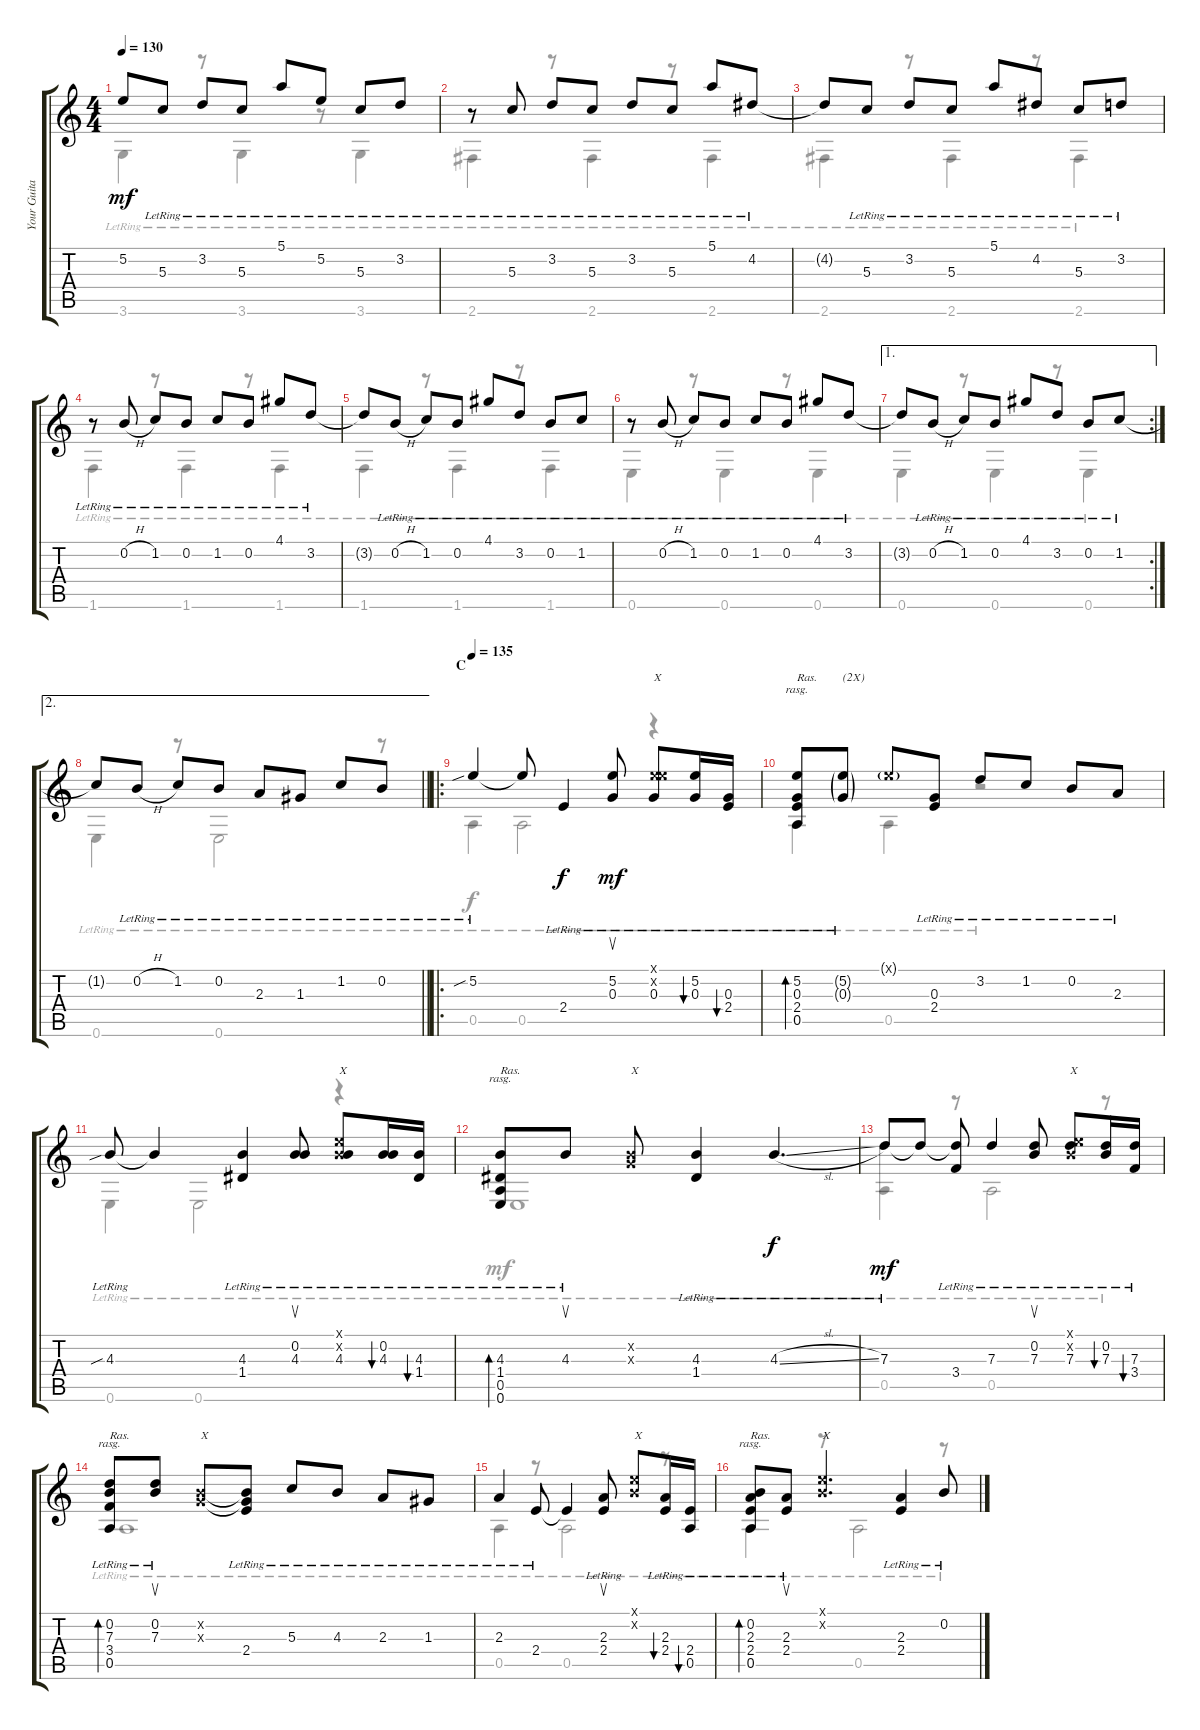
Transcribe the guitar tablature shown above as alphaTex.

\track ("Your Guitar" "Your Guita") {instrument acousticguitarsteel}
\staff {score tabs}
\tuning (E4 B3 G3 D3 A2 E2) {hide}
\voice
\ts (4 4)
\tempo 130
\clef g2
\ks c
5.2{t}.8{dy mf} 5.3{lr}.8 3.2{lr}.8 5.3{lr}.8 5.1{lr}.8 5.2{lr}.8 5.3{lr}.8 3.2{lr}.8 |
r.8 5.3{lr}.8 3.2{lr}.8 5.3{lr}.8 3.2{lr}.8 5.3{lr}.8 5.1{lr}.8 4.2{lr}.8 |
4.2{t}.8 5.3{lr}.8 3.2{lr}.8 5.3{lr}.8 5.1{lr}.8 4.2{lr}.8 5.3{lr}.8 3.2{lr}.8 |
r.8 0.2{h lr}.8 1.2{lr}.8 0.2{lr}.8 1.2{lr}.8 0.2{lr}.8 4.1{lr}.8 3.2{lr}.8 |
3.2{t}.8 0.2{h lr}.8 1.2{lr}.8 0.2{lr}.8 4.1{lr}.8 3.2{lr}.8 0.2{lr}.8 1.2{lr}.8 |
r.8 0.2{h lr}.8 1.2{lr}.8 0.2{lr}.8 1.2{lr}.8 0.2{lr}.8 4.1{lr}.8 3.2{lr}.8 |
\ae 1
\rc 2
3.2{t}.8 0.2{h lr}.8 1.2{lr}.8 0.2{lr}.8 4.1{lr}.8 3.2{lr}.8 0.2{lr}.8 1.2{lr}.8 |
\ae 2
\barLineRight lightlight
1.2{t}.8 0.2{h lr}.8 1.2{lr}.8 0.2{lr}.8 2.3{lr}.8 1.3{lr}.8 1.2{lr}.8 0.2{lr}.8 |
\ro
\section ("" "C")
\tempo 135
5.2{sib lr}.4 5.2{t}.8 2.4{lr}.4{dy f} (5.2{lr} 0.3{lr}).8{su dy mf} (0.1{x} 5.2{x} 0.3{lr}).8{txt "X"} (5.2{lr} 0.3{lr}).16{bu 480} (0.3{lr} 2.4{lr}).16{bu 480} |
(5.2{lr} 0.3{lr} 2.4{lr} 0.5{lr}).8{bd 480 rasg ii txt "Ras."} (5.2{g lr} 0.3{g lr}).8{txt "(2X)"} 0.1{g x}.8 (0.3{lr} 2.4{lr}).8 3.2{lr}.8 1.2{lr}.8 0.2{lr}.8 2.3{lr}.8 |
4.3{sib lr}.8 4.3{t}.4 (4.3{lr} 1.4{lr}).4 (0.2{lr} 4.3{lr}).8{su} (0.1{x} 0.2{x} 4.3{lr}).8{txt "X"} (0.2{lr} 4.3{lr}).16{bu 480} (4.3{lr} 1.4{lr}).16{bu 480} |
(4.3{lr} 1.4{lr} 0.5{lr} 0.6{lr}).8{bd 480 rasg ii txt "Ras."} 4.3{lr}.8{su} (0.2{x} 0.3{x}).8{txt "X"} (4.3{lr} 1.4{lr}).4 4.3{sl lr}.4{d dy f} |
7.3{lr}.8{dy mf} 7.3{t}.8 (7.3{t} 3.4{lr}).8 7.3{lr}.4 (0.2{lr} 7.3{lr}).8{su} (0.1{x} 0.2{x} 7.3{lr}).8{txt "X"} (0.2{lr} 7.3{lr}).16{bu 480} (7.3{lr} 3.4{lr}).16{bu 480} |
(0.2{lr} 7.3{lr} 3.4{lr} 0.5{lr}).8{bd 480 rasg ii txt "Ras."} (0.2{lr} 7.3{lr}).8{su} (0.2{x} 0.3{x}).8{txt "X"} (0.2{t} 0.3{t} 2.4{lr}).8 5.3{lr}.8 4.3{lr}.8 2.3{lr}.8 1.3{lr}.8 |
2.3{lr}.4 2.4{lr}.8 2.4{t}.4 (2.3{lr} 2.4{lr}).8{su} (0.1{x} 0.2{x}).8{txt "X"} (2.3{lr} 2.4{lr}).16{bu 480} (2.4{lr} 0.5{lr}).16{bu 480} |
(0.2{lr} 2.3{lr} 2.4{lr} 0.5{lr}).8{bd 480 rasg ii txt "Ras."} (2.3{lr} 2.4{lr}).8{su} (0.1{x} 0.2{x}).4{d txt "X"} (2.3{lr} 2.4{lr}).4 0.2{lr}.8
\voice
\clef g2
\ottava regular
\simile none
\ks c
3.6{lr}.4{dy mf} r.8 3.6{lr}.4 r.8 3.6{lr}.4 |
2.6{lr}.4 r.8 2.6{lr}.4 r.8 2.6{lr}.4 |
2.6{lr}.4 r.8 2.6{lr}.4 r.8 2.6{lr}.4 |
1.6{lr}.4 r.8 1.6{lr}.4 r.8 1.6{lr}.4 |
1.6{lr}.4 r.8 1.6{lr}.4 r.8 1.6{lr}.4 |
0.6{lr}.4 r.8 0.6{lr}.4 r.8 0.6{lr}.4 |
0.6{lr}.4 r.8 0.6{lr}.4 r.8 0.6{lr}.4 |
\barLineRight lightlight
0.6{lr}.4 r.8 0.6{lr}.2 r.8 |
0.5{lr}.4{dy f} 0.5{lr}.2 r.4 |
0.5{lr}.4 0.5{lr}.4 r.2 |
0.6{lr}.4 0.6{lr}.2 r.4 |
0.6{lr}.1{dy mf} |
(7.3{lr} 0.5{lr}).4 r.8 0.5{lr}.2 r.8 |
0.5{lr}.1 |
0.5{lr}.4 r.8 0.5{lr}.2 r.8 |
0.5{lr}.4 r.8 0.5{lr}.2 r.8
